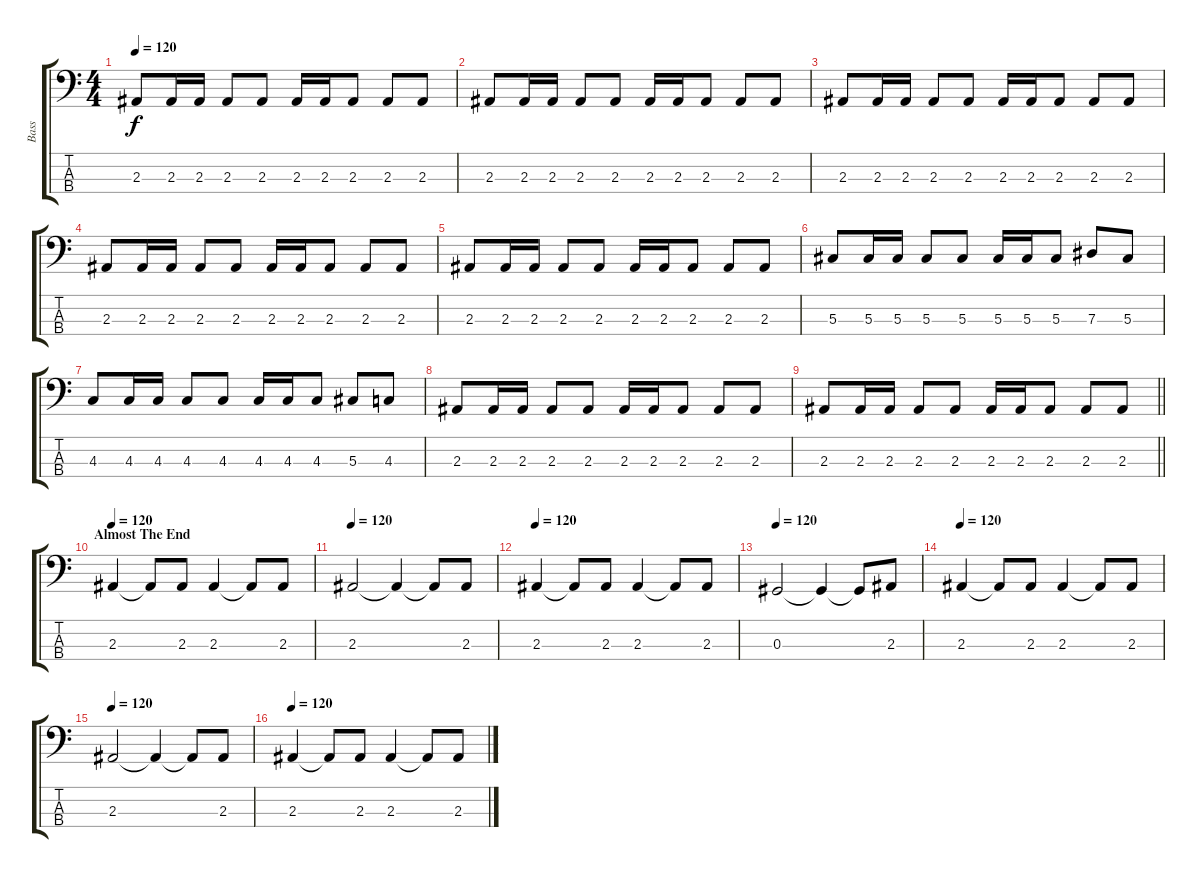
\track ("Bass" "Bass") {instrument electricbassfinger}
\staff {score tabs}
\tuning (Gb2 Db2 Ab1 Eb1) {hide}
\ts (4 4)
\tempo 120
\clef f4
\ks c
2.3.8{dy f} 2.3.16 2.3.16 2.3.8 2.3.8 2.3.16 2.3.16 2.3.8 2.3.8 2.3.8 |
2.3.8 2.3.16 2.3.16 2.3.8 2.3.8 2.3.16 2.3.16 2.3.8 2.3.8 2.3.8 |
2.3.8 2.3.16 2.3.16 2.3.8 2.3.8 2.3.16 2.3.16 2.3.8 2.3.8 2.3.8 |
2.3.8 2.3.16 2.3.16 2.3.8 2.3.8 2.3.16 2.3.16 2.3.8 2.3.8 2.3.8 |
2.3.8 2.3.16 2.3.16 2.3.8 2.3.8 2.3.16 2.3.16 2.3.8 2.3.8 2.3.8 |
5.3.8 5.3.16 5.3.16 5.3.8 5.3.8 5.3.16 5.3.16 5.3.8 7.3.8 5.3.8 |
4.3.8 4.3.16 4.3.16 4.3.8 4.3.8 4.3.16 4.3.16 4.3.8 5.3.8 4.3.8 |
2.3.8 2.3.16 2.3.16 2.3.8 2.3.8 2.3.16 2.3.16 2.3.8 2.3.8 2.3.8 |
\barLineRight lightlight
2.3.8 2.3.16 2.3.16 2.3.8 2.3.8 2.3.16 2.3.16 2.3.8 2.3.8 2.3.8 |
\section ("" "Almost The End")
\tempo 120
2.3.4 2.3{t}.8 2.3.8 2.3.4 2.3{t}.8 2.3.8 |
\tempo 120
2.3.2 2.3{t}.4 2.3{t}.8 2.3.8 |
\tempo 120
2.3.4 2.3{t}.8 2.3.8 2.3.4 2.3{t}.8 2.3.8 |
\tempo 120
0.3.2 0.3{t}.4 0.3{t}.8 2.3.8 |
\tempo 120
2.3.4 2.3{t}.8 2.3.8 2.3.4 2.3{t}.8 2.3.8 |
\tempo 120
2.3.2 2.3{t}.4 2.3{t}.8 2.3.8 |
\tempo 120
2.3.4 2.3{t}.8 2.3.8 2.3.4 2.3{t}.8 2.3.8
